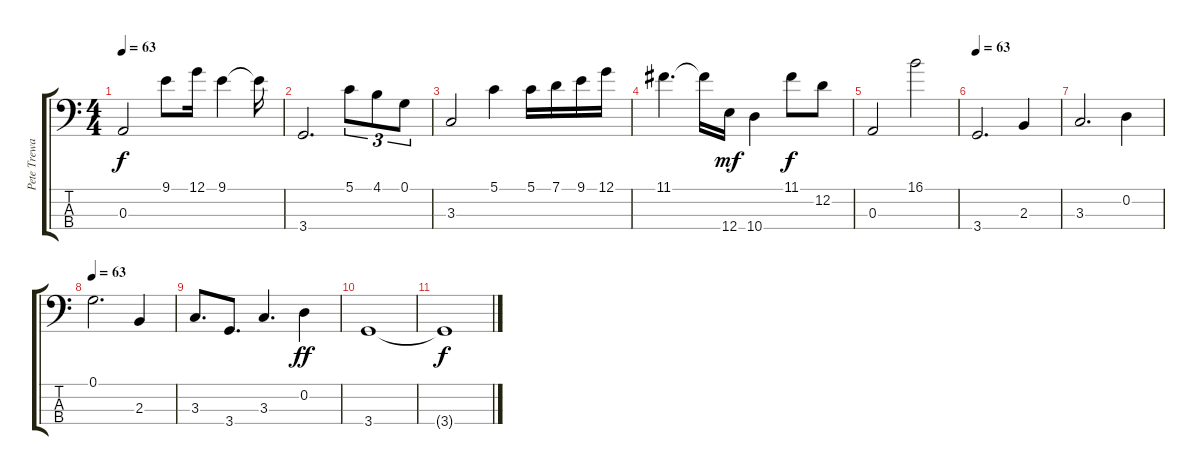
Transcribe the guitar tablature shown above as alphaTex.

\track ("Pete Trewavas" "Pete Trewa") {instrument fretlessbass}
\staff {score tabs}
\tuning (G2 D2 A1 E1) {hide}
\ts (4 4)
\tempo 63
\clef f4
\ks c
0.3.2{dy f} 9.1.8 12.1.16 9.1.4 9.1{t}.16 |
3.4.2{d} 5.1.8{tu (3 2)} 4.1.8{tu (3 2)} 0.1.8{tu (3 2)} |
3.3.2 5.1.4 5.1.16 7.1.16 9.1.16 12.1.16 |
11.1.4{d} 11.1{t}.16 12.4.16{dy mf} 10.4.4 11.1.8{dy f} 12.2.8 |
0.3.2 16.1.2 |
\tempo 63
3.4.2{d} 2.3.4 |
3.3.2{d} 0.2.4 |
\tempo 63
0.1.2{d} 2.3.4 |
3.3.8{d} 3.4.8{d} 3.3.4{d} 0.2.4{dy ff} |
3.4.1 |
3.4{t}.1{dy f}
